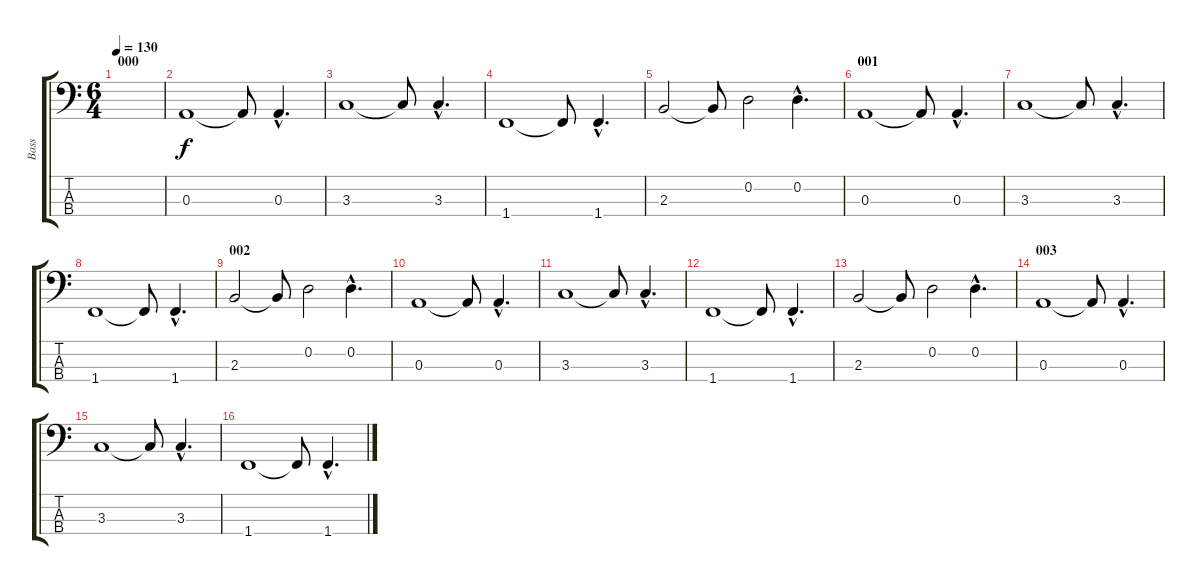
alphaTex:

\track ("Bass" "Bass") {instrument electricbasspick}
\staff {score tabs}
\tuning (G2 D2 A1 E1) {hide}
\ts (6 4)
\section ("" "000")
\tempo 130
\clef f4
\ks c
|
0.3.1 0.3{t}.8 0.3{hac}.4{d} |
3.3.1 3.3{t}.8 3.3{hac}.4{d} |
1.4.1 1.4{t}.8 1.4{hac}.4{d} |
2.3.2 2.3{t}.8 0.2.2 0.2{hac}.4{d} |
\section ("" "001")
0.3.1 0.3{t}.8 0.3{hac}.4{d} |
3.3.1 3.3{t}.8 3.3{hac}.4{d} |
1.4.1 1.4{t}.8 1.4{hac}.4{d} |
\section ("" "002")
2.3.2 2.3{t}.8 0.2.2 0.2{hac}.4{d} |
0.3.1 0.3{t}.8 0.3{hac}.4{d} |
3.3.1 3.3{t}.8 3.3{hac}.4{d} |
1.4.1 1.4{t}.8 1.4{hac}.4{d} |
2.3.2 2.3{t}.8 0.2.2 0.2{hac}.4{d} |
\section ("" "003")
0.3.1 0.3{t}.8 0.3{hac}.4{d} |
3.3.1 3.3{t}.8 3.3{hac}.4{d} |
1.4.1 1.4{t}.8 1.4{hac}.4{d}
